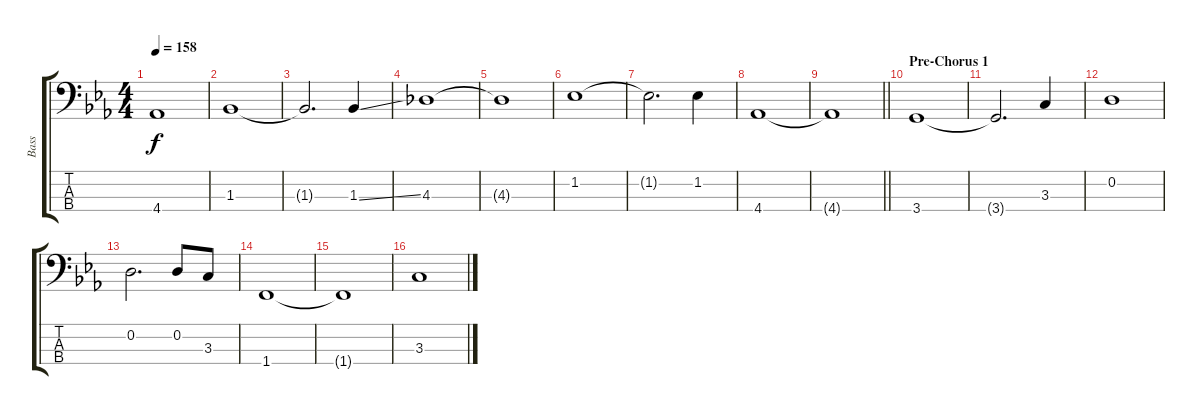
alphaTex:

\track ("Bass" "Bass") {instrument electricbassfinger}
\staff {score tabs}
\tuning (G2 D2 A1 E1) {hide}
\ts (4 4)
\tempo 158
\clef f4
\ks eb
4.4{t}.1{dy f} |
1.3.1 |
1.3{t}.2{d} 1.3{ss}.4 |
4.3.1 |
4.3{t}.1 |
1.2.1 |
1.2{t}.2{d} 1.2.4 |
4.4.1 |
\barLineRight lightlight
4.4{t}.1 |
\section ("" "Pre-Chorus 1")
3.4.1 |
3.4{t}.2{d} 3.3.4 |
0.2.1 |
0.2.2{d} 0.2.8 3.3.8 |
1.4.1 |
1.4{t}.1 |
3.3.1
